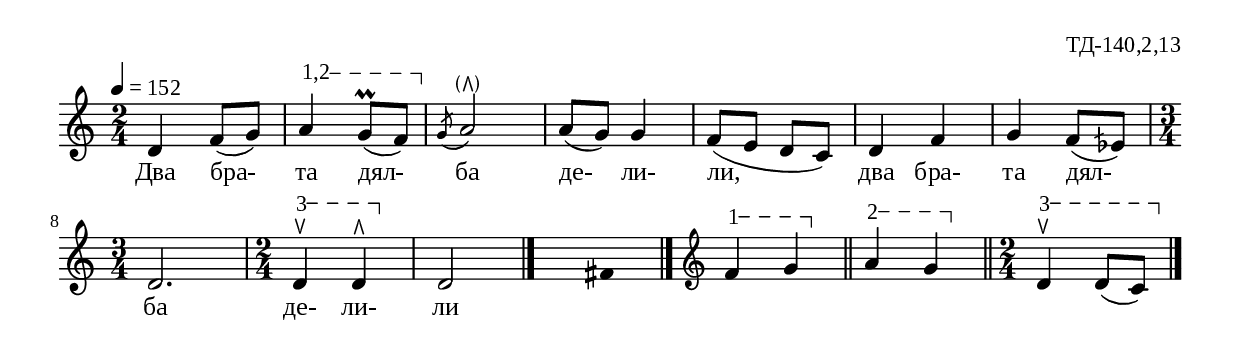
%{
TD_140_2_13
%}

\include "td-preamble.ly"
\include "makam.ly"

\score {
\relative c' {
 \tempo 4 = 152
  \time 2/4
 d4 f8( g) |
\varAB
 a4\startTextSpan g8\prall( f\stopTextSpan) |
\parS
 \acciaccatura g8 a2-\parenthesize-\rtoe a8( g) g4 f8( e d c) 
 d4 f g f8( efb) \time 3/4 d2. 
 \varC
 \time 2/4 d4\startTextSpan^\ltoe d\stopTextSpan^\rtoe d2 
 \bar "|." 
 s4 \fixB fb4 \fixC
 \bar "|."
 \endm
 \varA
 f4\startTextSpan g\stopTextSpan \bar "||" 
 \varB
 a4\startTextSpan g\stopTextSpan \bar "||" 
 \varC
 \time 2/4 d4\startTextSpan^\ltoe d8( c\stopTextSpan)
 \bar "|."
}
\addlyrics { Два бра- та дял- ба де- ли- ли, два бра- та дял- ба де- ли- ли }
%
\layout {
  indent = #0
  line-width = 190\mm
  ragged-right=##f
%%   ragged-last = ##t
}
%
\midi { 
	\context {
		\Score
		tempoWholesPerMinute = #(ly:make-moment 152 4)
		}
	}
}

\header{
  opus = "ТД-140,2,13"
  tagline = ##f
}


